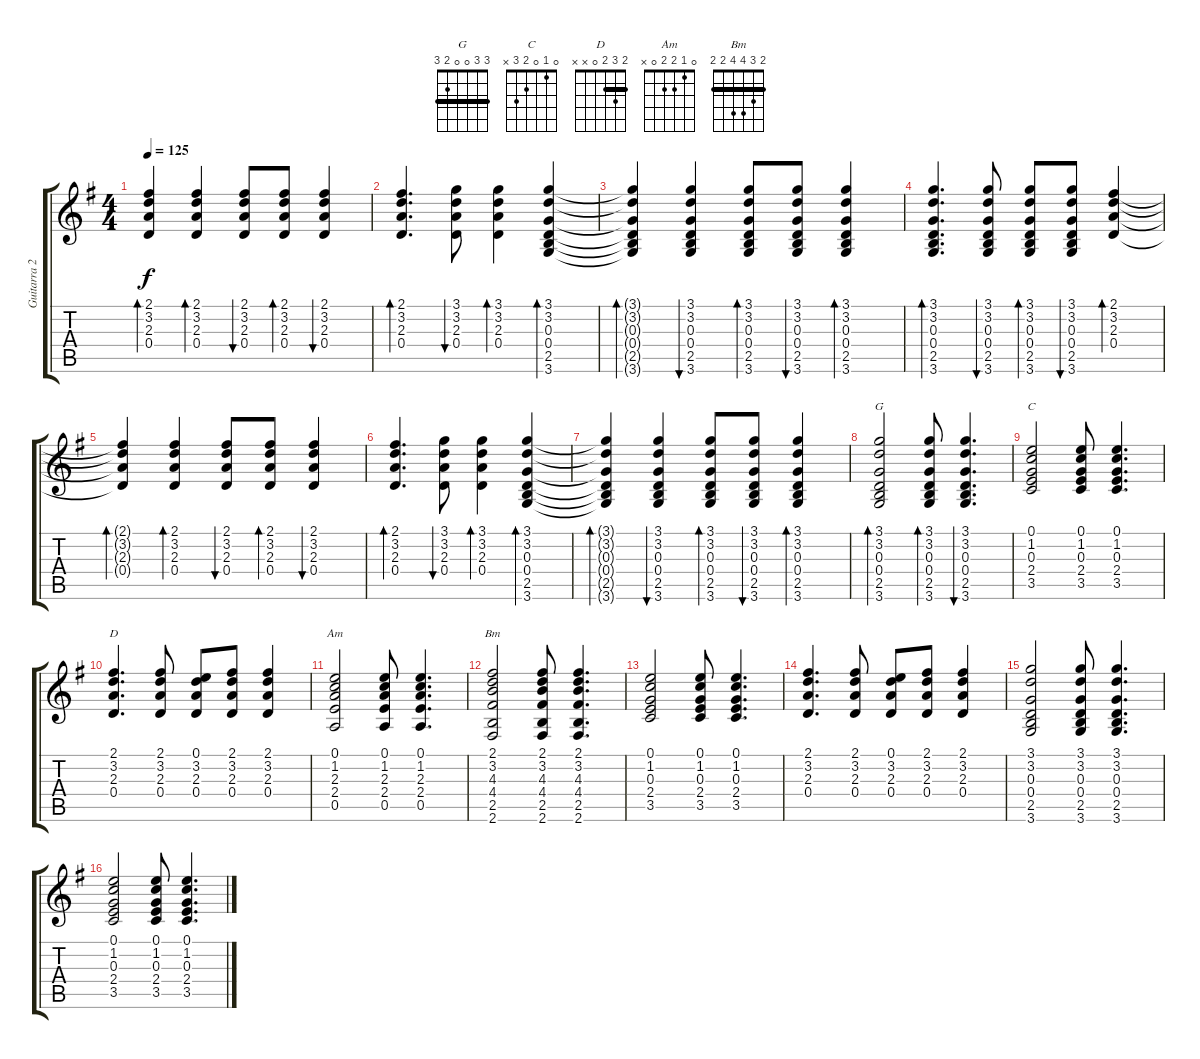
\track ("Guitarra 2" "Guitarra 2") {instrument electricguitarjazz}
\staff {score tabs}
\tuning (E4 B3 G3 D3 A2 E2) {hide}
\chord ("G" 3 3 0 0 2 3) {barre 3}
\chord ("C" 0 1 0 2 3 x)
\chord ("D" 2 3 2 0 x x) {barre 2}
\chord ("Am" 0 1 2 2 0 x)
\chord ("Bm" 2 3 4 4 2 2) {barre 2}
\ts (4 4)
\tempo 125
\clef g2
\ks g
(2.1{t} 3.2{t} 2.3{t} 0.4{t}).4{bd 120 dy f} (2.1 3.2 2.3 0.4).4{bd 30} (2.1 3.2 2.3 0.4).8{bu 30} (2.1 3.2 2.3 0.4).8{bd 30} (2.1 3.2 2.3 0.4).4{bu 30} |
(2.1 3.2 2.3 0.4).4{d bd 60} (3.1 3.2 2.3 0.4).8{bu 30} (3.1 3.2 2.3 0.4).4{bd 30} (3.1 3.2 0.3 0.4 2.5 3.6).4{bd 60} |
(3.1{t} 3.2{t} 0.3{t} 0.4{t} 2.5{t} 3.6{t}).4{bd 60} (3.1 3.2 0.3 0.4 2.5 3.6).4{bu 60} (3.1 3.2 0.3 0.4 2.5 3.6).8{bd 30} (3.1 3.2 0.3 0.4 2.5 3.6).8{bu 30} (3.1 3.2 0.3 0.4 2.5 3.6).4{bd 30} |
(3.1 3.2 0.3 0.4 2.5 3.6).4{d bd 60} (3.1 3.2 0.3 0.4 2.5 3.6).8{bu 60} (3.1 3.2 0.3 0.4 2.5 3.6).8{bd 30} (3.1 3.2 0.3 0.4 2.5 3.6).8{bu 30} (2.1 3.2 2.3 0.4).4{bd 120} |
(2.1{t} 3.2{t} 2.3{t} 0.4{t}).4{bd 120} (2.1 3.2 2.3 0.4).4{bd 30} (2.1 3.2 2.3 0.4).8{bu 30} (2.1 3.2 2.3 0.4).8{bd 30} (2.1 3.2 2.3 0.4).4{bu 30} |
(2.1 3.2 2.3 0.4).4{d bd 60} (3.1 3.2 2.3 0.4).8{bu 30} (3.1 3.2 2.3 0.4).4{bd 30} (3.1 3.2 0.3 0.4 2.5 3.6).4{bd 60} |
(3.1{t} 3.2{t} 0.3{t} 0.4{t} 2.5{t} 3.6{t}).4{bd 60} (3.1 3.2 0.3 0.4 2.5 3.6).4{bu 60} (3.1 3.2 0.3 0.4 2.5 3.6).8{bd 30} (3.1 3.2 0.3 0.4 2.5 3.6).8{bu 30} (3.1 3.2 0.3 0.4 2.5 3.6).4{bd 30} |
(3.1 3.2 0.3 0.4 2.5 3.6).2{bd 60 ch "G"} (3.1 3.2 0.3 0.4 2.5 3.6).8{bd 30} (3.1 3.2 0.3 0.4 2.5 3.6).4{d bu 60} |
(0.1 1.2 0.3 2.4 3.5).2{ch "C"} (0.1 1.2 0.3 2.4 3.5).8 (0.1 1.2 0.3 2.4 3.5).4{d} |
(2.1 3.2 2.3 0.4).4{d ch "D"} (2.1 3.2 2.3 0.4).8 (0.1 3.2 2.3 0.4).8 (2.1 3.2 2.3 0.4).8 (2.1 3.2 2.3 0.4).4 |
(0.1 1.2 2.3 2.4 0.5).2{ch "Am"} (0.1 1.2 2.3 2.4 0.5).8 (0.1 1.2 2.3 2.4 0.5).4{d} |
(2.1 3.2 4.3 4.4 2.5 2.6).2{ch "Bm"} (2.1 3.2 4.3 4.4 2.5 2.6).8 (2.1 3.2 4.3 4.4 2.5 2.6).4{d} |
(0.1 1.2 0.3 2.4 3.5).2 (0.1 1.2 0.3 2.4 3.5).8 (0.1 1.2 0.3 2.4 3.5).4{d} |
(2.1 3.2 2.3 0.4).4{d} (2.1 3.2 2.3 0.4).8 (0.1 3.2 2.3 0.4).8 (2.1 3.2 2.3 0.4).8 (2.1 3.2 2.3 0.4).4 |
(3.1 3.2 0.3 0.4 2.5 3.6).2 (3.1 3.2 0.3 0.4 2.5 3.6).8 (3.1 3.2 0.3 0.4 2.5 3.6).4{d} |
(0.1 1.2 0.3 2.4 3.5).2 (0.1 1.2 0.3 2.4 3.5).8 (0.1 1.2 0.3 2.4 3.5).4{d}
